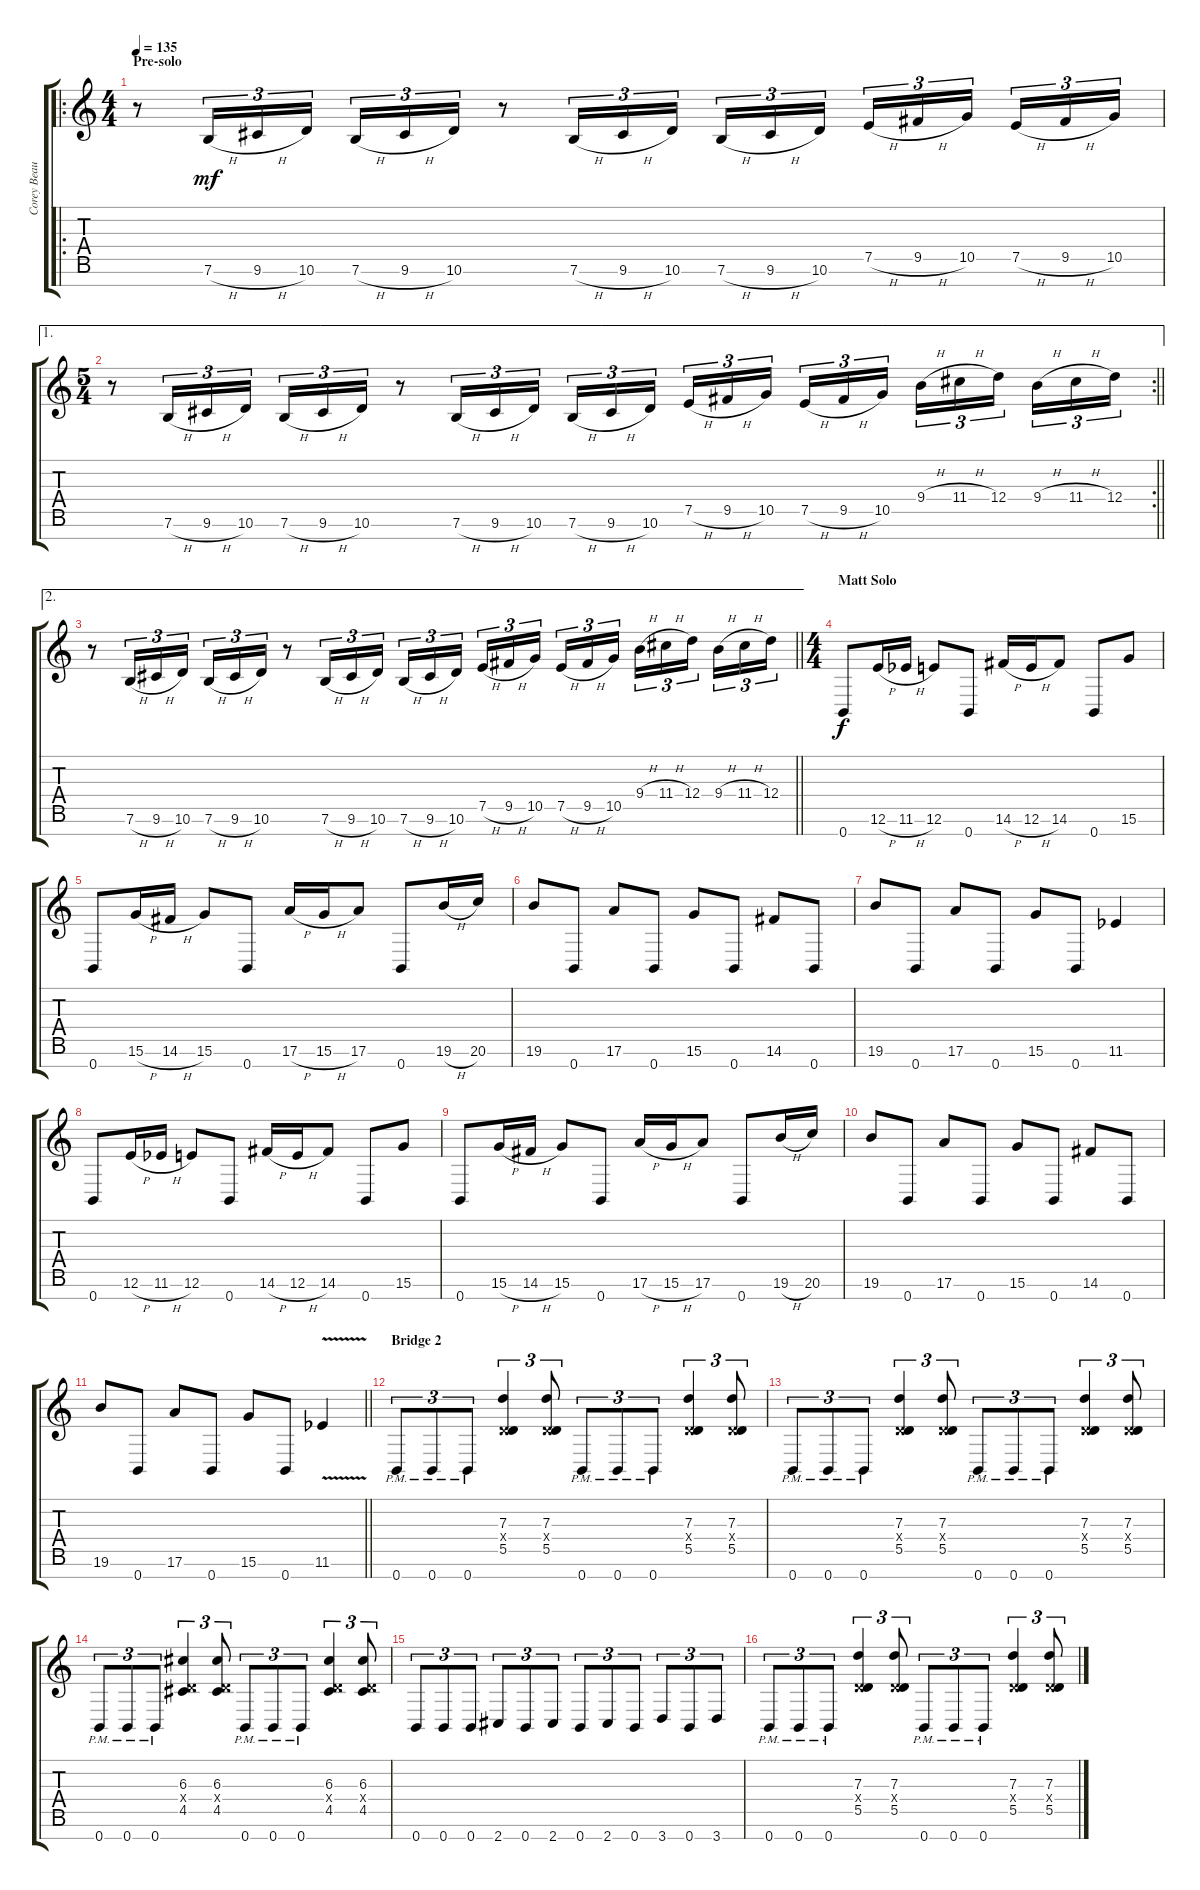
\track ("Corey Beaulieu" "Corey Beau") {instrument distortionguitar}
\staff {score tabs}
\tuning (E4 B3 G3 D3 A2 E2 B1) {hide}
\ro
\ts (4 4)
\section ("" "Pre-solo")
\tempo 135
\clef g2
\ks c
r.8{dy f} 7.6{h}.16{tu (3 2) dy mf} 9.6{h}.16{tu (3 2)} 10.6.16{tu (3 2)} 7.6{h}.16{tu (3 2)} 9.6{h}.16{tu (3 2)} 10.6.16{tu (3 2)} r.8 7.6{h}.16{tu (3 2)} 9.6{h}.16{tu (3 2)} 10.6.16{tu (3 2) beam splitsecondary} 7.6{h}.16{tu (3 2)} 9.6{h}.16{tu (3 2)} 10.6.16{tu (3 2)} 7.5{h}.16{tu (3 2)} 9.5{h}.16{tu (3 2)} 10.5.16{tu (3 2) beam splitsecondary} 7.5{h}.16{tu (3 2)} 9.5{h}.16{tu (3 2)} 10.5.16{tu (3 2)} |
\ae 1
\rc 2
\ts (5 4)
\barLineRight lightlight
r.8 7.6{h}.16{tu (3 2)} 9.6{h}.16{tu (3 2)} 10.6.16{tu (3 2)} 7.6{h}.16{tu (3 2)} 9.6{h}.16{tu (3 2)} 10.6.16{tu (3 2)} r.8 7.6{h}.16{tu (3 2)} 9.6{h}.16{tu (3 2)} 10.6.16{tu (3 2) beam splitsecondary} 7.6{h}.16{tu (3 2)} 9.6{h}.16{tu (3 2)} 10.6.16{tu (3 2)} 7.5{h}.16{tu (3 2)} 9.5{h}.16{tu (3 2)} 10.5.16{tu (3 2) beam splitsecondary} 7.5{h}.16{tu (3 2)} 9.5{h}.16{tu (3 2)} 10.5.16{tu (3 2)} 9.4{h}.16{tu (3 2)} 11.4{h}.16{tu (3 2)} 12.4.16{tu (3 2) beam splitsecondary} 9.4{h}.16{tu (3 2)} 11.4{h}.16{tu (3 2)} 12.4.16{tu (3 2)} |
\ae 2
\barLineRight lightlight
r.8 7.6{h}.16{tu (3 2)} 9.6{h}.16{tu (3 2)} 10.6.16{tu (3 2)} 7.6{h}.16{tu (3 2)} 9.6{h}.16{tu (3 2)} 10.6.16{tu (3 2)} r.8 7.6{h}.16{tu (3 2)} 9.6{h}.16{tu (3 2)} 10.6.16{tu (3 2) beam splitsecondary} 7.6{h}.16{tu (3 2)} 9.6{h}.16{tu (3 2)} 10.6.16{tu (3 2)} 7.5{h}.16{tu (3 2)} 9.5{h}.16{tu (3 2)} 10.5.16{tu (3 2) beam splitsecondary} 7.5{h}.16{tu (3 2)} 9.5{h}.16{tu (3 2)} 10.5.16{tu (3 2)} 9.4{h}.16{tu (3 2)} 11.4{h}.16{tu (3 2)} 12.4.16{tu (3 2) beam splitsecondary} 9.4{h}.16{tu (3 2)} 11.4{h}.16{tu (3 2)} 12.4.16{tu (3 2)} |
\ts (4 4)
\section ("" "Matt Solo")
0.7.8{dy f} 12.6{h}.16 11.6{h acc b}.16 12.6.8 0.7.8 14.6{h}.16 12.6{h}.16 14.6.8 0.7.8 15.6.8 |
0.7.8 15.6{h}.16 14.6{h}.16 15.6.8 0.7.8 17.6{h}.16 15.6{h}.16 17.6.8 0.7.8 19.6{h}.16 20.6.16 |
19.6.8 0.7.8 17.6.8 0.7.8 15.6.8 0.7.8 14.6.8 0.7.8 |
19.6.8 0.7.8 17.6.8 0.7.8 15.6.8 0.7.8 11.6{acc b}.4 |
0.7.8 12.6{h}.16 11.6{h acc b}.16 12.6.8 0.7.8 14.6{h}.16 12.6{h}.16 14.6.8 0.7.8 15.6.8 |
0.7.8 15.6{h}.16 14.6{h}.16 15.6.8 0.7.8 17.6{h}.16 15.6{h}.16 17.6.8 0.7.8 19.6{h}.16 20.6.16 |
19.6.8 0.7.8 17.6.8 0.7.8 15.6.8 0.7.8 14.6.8 0.7.8 |
\barLineRight lightlight
19.6.8 0.7.8 17.6.8 0.7.8 15.6.8 0.7.8 11.6{v acc b}.4 |
\section ("" "Bridge 2")
0.7{pm}.8{tu (3 2)} 0.7{pm}.8{tu (3 2)} 0.7{pm}.8{tu (3 2)} (7.3 0.4{x} 5.5).4{tu (3 2)} (7.3 0.4{x} 5.5).8{tu (3 2)} 0.7{pm}.8{tu (3 2)} 0.7{pm}.8{tu (3 2)} 0.7{pm}.8{tu (3 2)} (7.3 0.4{x} 5.5).4{tu (3 2)} (7.3 0.4{x} 5.5).8{tu (3 2)} |
0.7{pm}.8{tu (3 2)} 0.7{pm}.8{tu (3 2)} 0.7{pm}.8{tu (3 2)} (7.3 0.4{x} 5.5).4{tu (3 2)} (7.3 0.4{x} 5.5).8{tu (3 2)} 0.7{pm}.8{tu (3 2)} 0.7{pm}.8{tu (3 2)} 0.7{pm}.8{tu (3 2)} (7.3 0.4{x} 5.5).4{tu (3 2)} (7.3 0.4{x} 5.5).8{tu (3 2)} |
0.7{pm}.8{tu (3 2)} 0.7{pm}.8{tu (3 2)} 0.7{pm}.8{tu (3 2)} (6.3 0.4{x} 4.5).4{tu (3 2)} (6.3 0.4{x} 4.5).8{tu (3 2)} 0.7{pm}.8{tu (3 2)} 0.7{pm}.8{tu (3 2)} 0.7{pm}.8{tu (3 2)} (6.3 0.4{x} 4.5).4{tu (3 2)} (6.3 0.4{x} 4.5).8{tu (3 2)} |
0.7.8{tu (3 2)} 0.7.8{tu (3 2)} 0.7.8{tu (3 2)} 2.7.8{tu (3 2)} 0.7.8{tu (3 2)} 2.7.8{tu (3 2)} 0.7.8{tu (3 2)} 2.7.8{tu (3 2)} 0.7.8{tu (3 2)} 3.7.8{tu (3 2)} 0.7.8{tu (3 2)} 3.7.8{tu (3 2)} |
0.7{pm}.8{tu (3 2)} 0.7{pm}.8{tu (3 2)} 0.7{pm}.8{tu (3 2)} (7.3 0.4{x} 5.5).4{tu (3 2)} (7.3 0.4{x} 5.5).8{tu (3 2)} 0.7{pm}.8{tu (3 2)} 0.7{pm}.8{tu (3 2)} 0.7{pm}.8{tu (3 2)} (7.3 0.4{x} 5.5).4{tu (3 2)} (7.3 0.4{x} 5.5).8{tu (3 2)}
